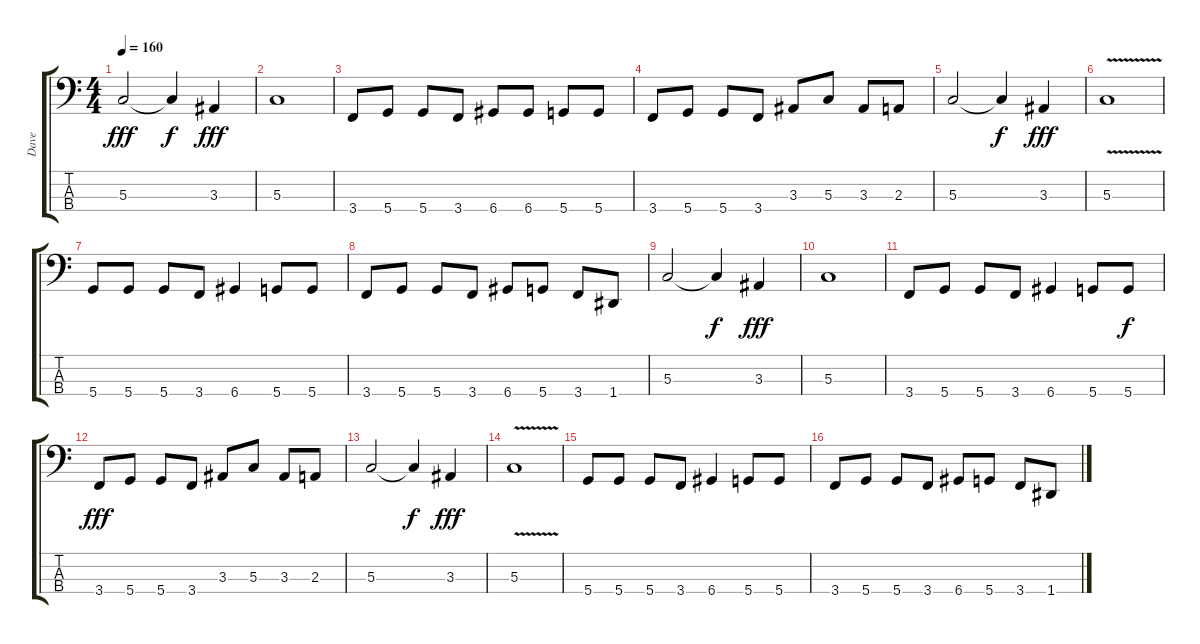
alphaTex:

\track ("Dave" "Dave") {instrument electricbasspick}
\staff {score tabs}
\tuning (F2 C2 G1 D1) {hide}
\ts (4 4)
\tempo 160
\clef f4
\ks c
5.3.2{dy fff} 5.3{t}.4{dy f} 3.3.4{dy fff} |
5.3.1 |
3.4.8 5.4.8 5.4.8 3.4.8 6.4.8 6.4.8 5.4.8 5.4.8 |
3.4.8 5.4.8 5.4.8 3.4.8 3.3.8 5.3.8 3.3.8 2.3.8 |
5.3.2 5.3{t}.4{dy f} 3.3.4{dy fff} |
5.3{v}.1 |
5.4.8 5.4.8 5.4.8 3.4.8 6.4.4 5.4.8 5.4.8 |
3.4.8 5.4.8 5.4.8 3.4.8 6.4.8 5.4.8 3.4.8 1.4.8 |
5.3.2 5.3{t}.4{dy f} 3.3.4{dy fff} |
5.3.1 |
3.4.8 5.4.8 5.4.8 3.4.8 6.4.4 5.4.8 5.4.8{dy f} |
3.4.8{dy fff} 5.4.8 5.4.8 3.4.8 3.3.8 5.3.8 3.3.8 2.3.8 |
5.3.2 5.3{t}.4{dy f} 3.3.4{dy fff} |
5.3{v}.1 |
5.4.8 5.4.8 5.4.8 3.4.8 6.4.4 5.4.8 5.4.8 |
3.4.8 5.4.8 5.4.8 3.4.8 6.4.8 5.4.8 3.4.8 1.4.8
